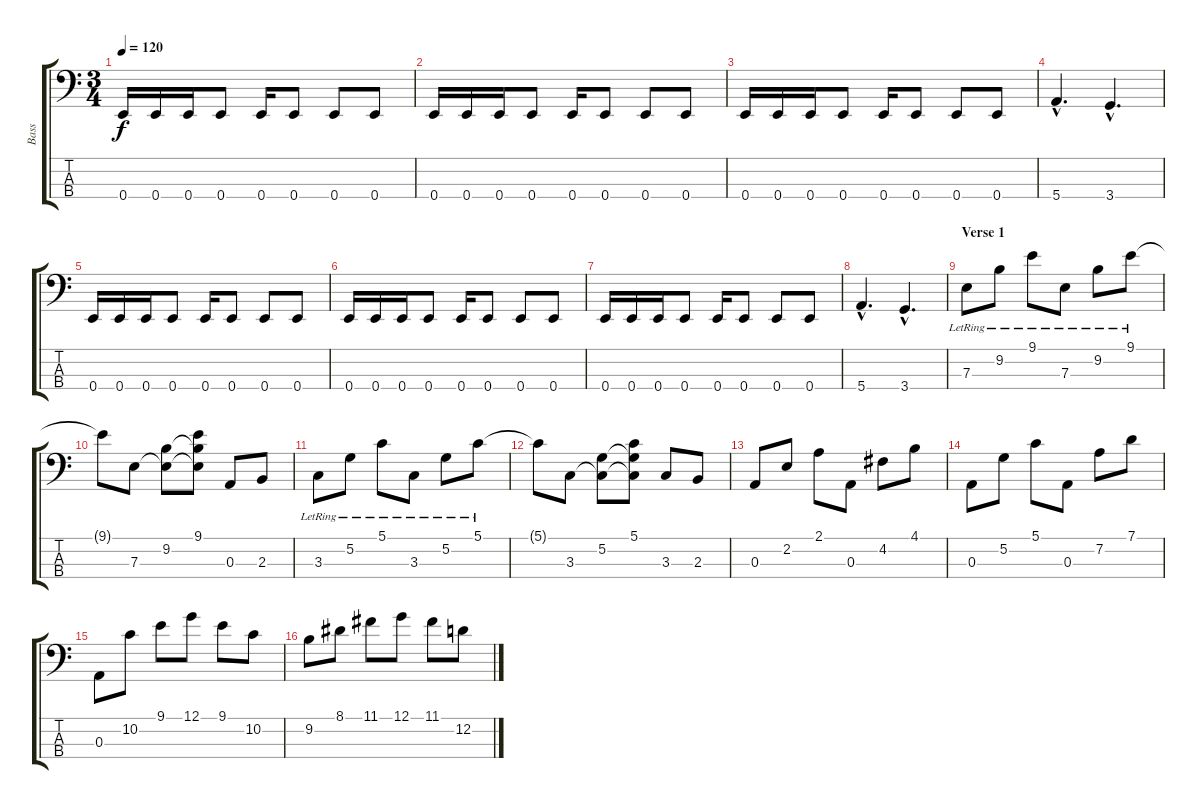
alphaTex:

\track ("Bass" "Bass") {instrument electricbassfinger}
\staff {score tabs}
\tuning (G2 D2 A1 E1) {hide}
\ts (3 4)
\tempo 120
\clef f4
\ks c
0.4.16{dy f} 0.4.16 0.4.16 0.4.8 0.4.16 0.4.8 0.4.8 0.4.8 |
0.4.16 0.4.16 0.4.16 0.4.8 0.4.16 0.4.8 0.4.8 0.4.8 |
0.4.16 0.4.16 0.4.16 0.4.8 0.4.16 0.4.8 0.4.8 0.4.8 |
5.4{hac}.4{d} 3.4{hac}.4{d} |
0.4.16 0.4.16 0.4.16 0.4.8 0.4.16 0.4.8 0.4.8 0.4.8 |
0.4.16 0.4.16 0.4.16 0.4.8 0.4.16 0.4.8 0.4.8 0.4.8 |
0.4.16 0.4.16 0.4.16 0.4.8 0.4.16 0.4.8 0.4.8 0.4.8 |
5.4{hac}.4{d} 3.4{hac}.4{d} |
\section ("" "Verse 1")
7.3{lr}.8 9.2{lr}.8 9.1{lr}.8 7.3{lr}.8 9.2{lr}.8 9.1{lr}.8 |
9.1{t}.8 7.3.8 (9.2 7.3{t}).8 (9.1 9.2{t} 7.3{t}).8 0.3.8 2.3.8 |
3.3{lr}.8 5.2{lr}.8 5.1{lr}.8 3.3{lr}.8 5.2{lr}.8 5.1{lr}.8 |
5.1{t}.8 3.3.8 (5.2 3.3{t}).8 (5.1 5.2{t} 3.3{t}).8 3.3.8 2.3.8 |
0.3.8 2.2.8 2.1.8 0.3.8 4.2.8 4.1.8 |
0.3.8 5.2.8 5.1.8 0.3.8 7.2.8 7.1.8 |
0.3.8 10.2.8 9.1.8 12.1.8 9.1.8 10.2.8 |
9.2.8 8.1.8 11.1.8 12.1.8 11.1.8 12.2.8
